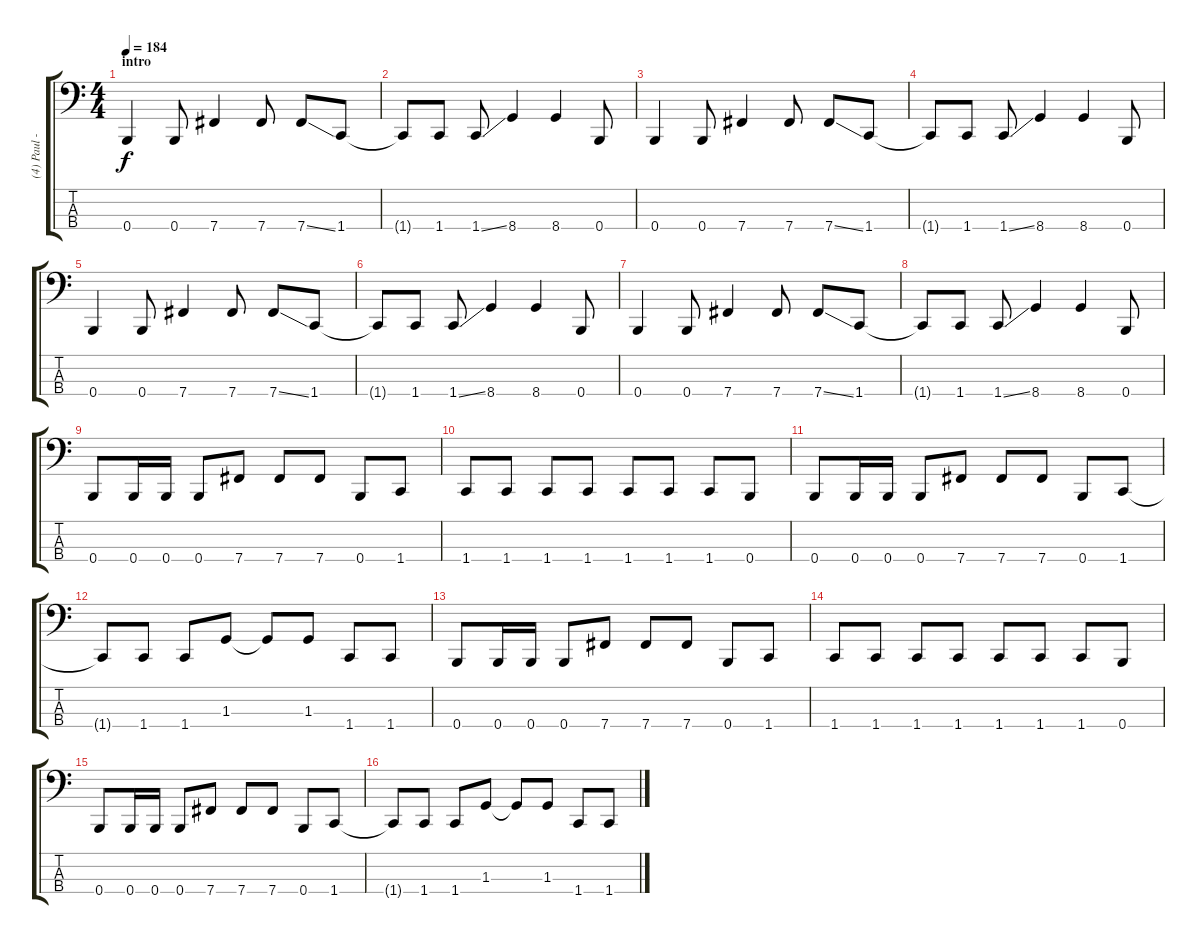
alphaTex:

\track ("(4) Paul - bass" "(4) Paul -") {instrument electricbasspick}
\staff {score tabs}
\tuning (E2 B1 Gb1 B0) {hide}
\ts (4 4)
\section ("" "intro")
\tempo 184
\clef f4
\ks c
0.4.4{dy f instrument electricbasspick} 0.4.8 7.4.4 7.4.8 7.4{ss}.8 1.4.8 |
1.4{t}.8 1.4.8 1.4{ss}.8 8.4.4 8.4.4 0.4.8 |
0.4.4 0.4.8 7.4.4 7.4.8 7.4{ss}.8 1.4.8 |
1.4{t}.8 1.4.8 1.4{ss}.8 8.4.4 8.4.4 0.4.8 |
0.4.4 0.4.8 7.4.4 7.4.8 7.4{ss}.8 1.4.8 |
1.4{t}.8 1.4.8 1.4{ss}.8 8.4.4 8.4.4 0.4.8 |
0.4.4 0.4.8 7.4.4 7.4.8 7.4{ss}.8 1.4.8 |
1.4{t}.8 1.4.8 1.4{ss}.8 8.4.4 8.4.4 0.4.8 |
0.4.8 0.4.16 0.4.16 0.4.8 7.4.8 7.4.8 7.4.8 0.4.8 1.4.8 |
1.4.8 1.4.8 1.4.8 1.4.8 1.4.8 1.4.8 1.4.8 0.4.8 |
0.4.8 0.4.16 0.4.16 0.4.8 7.4.8 7.4.8 7.4.8 0.4.8 1.4.8 |
1.4{t}.8 1.4.8 1.4.8 1.3.8 1.3{t}.8 1.3.8 1.4.8 1.4.8 |
0.4.8 0.4.16 0.4.16 0.4.8 7.4.8 7.4.8 7.4.8 0.4.8 1.4.8 |
1.4.8 1.4.8 1.4.8 1.4.8 1.4.8 1.4.8 1.4.8 0.4.8 |
0.4.8 0.4.16 0.4.16 0.4.8 7.4.8 7.4.8 7.4.8 0.4.8 1.4.8 |
1.4{t}.8 1.4.8 1.4.8 1.3.8 1.3{t}.8 1.3.8 1.4.8 1.4.8
